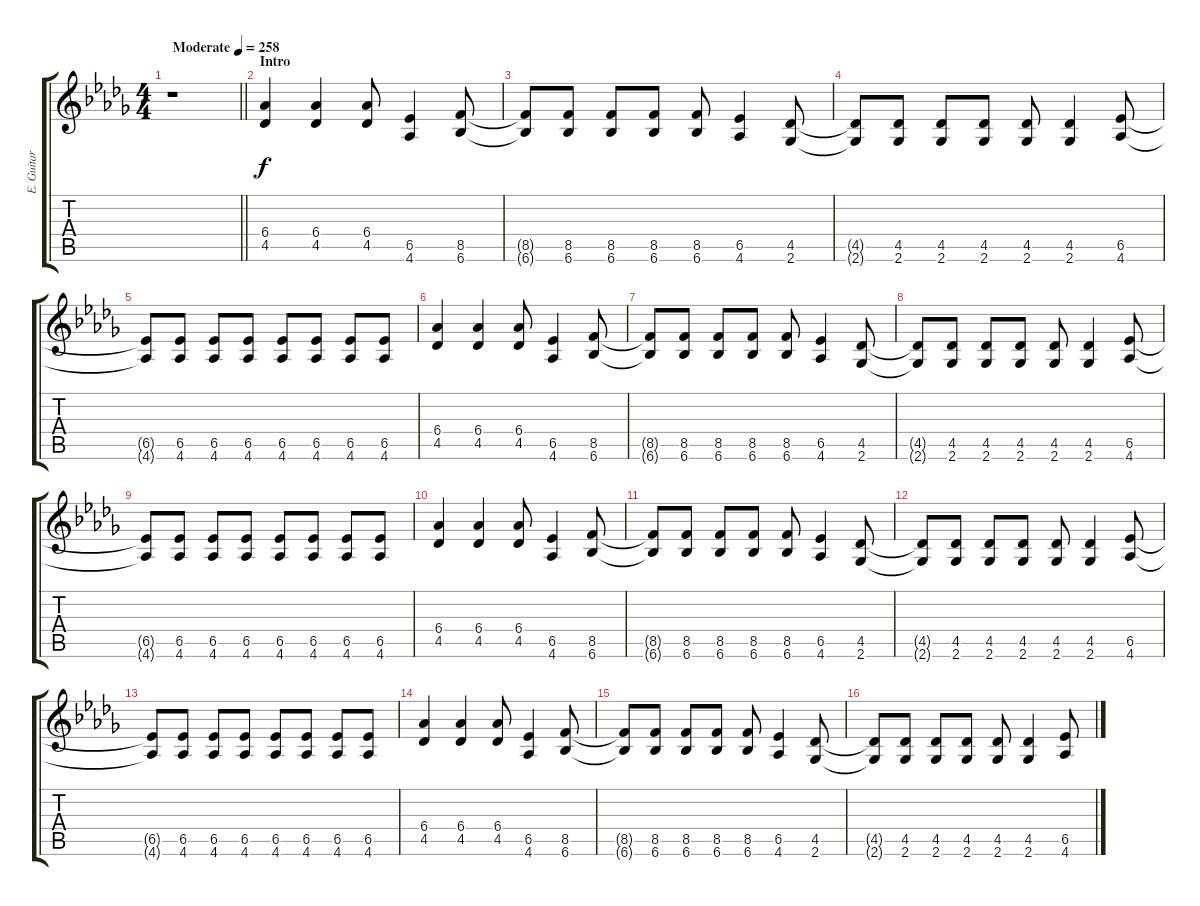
\track ("E. Guitar II" "E. Guitar ") {instrument overdrivenguitar}
\staff {score tabs}
\tuning (E4 B3 G3 D3 A2 E2) {hide}
\ts (4 4)
\tempo (258 "Moderate")
\clef g2
\barLineRight lightlight
\ks db
r.1{dy f instrument overdrivenguitar} |
\section ("" "Intro")
(6.4 4.5).4 (6.4 4.5).4 (6.4 4.5).8 (6.5 4.6).4 (8.5 6.6).8 |
(8.5{t} 6.6{t}).8 (8.5 6.6).8 (8.5 6.6).8 (8.5 6.6).8 (8.5 6.6).8 (6.5 4.6).4 (4.5 2.6).8 |
(4.5{t} 2.6{t}).8 (4.5 2.6).8 (4.5 2.6).8 (4.5 2.6).8 (4.5 2.6).8 (4.5 2.6).4 (6.5 4.6).8 |
(6.5{t} 4.6{t}).8 (6.5 4.6).8 (6.5 4.6).8 (6.5 4.6).8 (6.5 4.6).8 (6.5 4.6).8 (6.5 4.6).8 (6.5 4.6).8 |
(6.4 4.5).4 (6.4 4.5).4 (6.4 4.5).8 (6.5 4.6).4 (8.5 6.6).8 |
(8.5{t} 6.6{t}).8 (8.5 6.6).8 (8.5 6.6).8 (8.5 6.6).8 (8.5 6.6).8 (6.5 4.6).4 (4.5 2.6).8 |
(4.5{t} 2.6{t}).8 (4.5 2.6).8 (4.5 2.6).8 (4.5 2.6).8 (4.5 2.6).8 (4.5 2.6).4 (6.5 4.6).8 |
(6.5{t} 4.6{t}).8 (6.5 4.6).8 (6.5 4.6).8 (6.5 4.6).8 (6.5 4.6).8 (6.5 4.6).8 (6.5 4.6).8 (6.5 4.6).8 |
(6.4 4.5).4 (6.4 4.5).4 (6.4 4.5).8 (6.5 4.6).4 (8.5 6.6).8 |
(8.5{t} 6.6{t}).8 (8.5 6.6).8 (8.5 6.6).8 (8.5 6.6).8 (8.5 6.6).8 (6.5 4.6).4 (4.5 2.6).8 |
(4.5{t} 2.6{t}).8 (4.5 2.6).8 (4.5 2.6).8 (4.5 2.6).8 (4.5 2.6).8 (4.5 2.6).4 (6.5 4.6).8 |
(6.5{t} 4.6{t}).8 (6.5 4.6).8 (6.5 4.6).8 (6.5 4.6).8 (6.5 4.6).8 (6.5 4.6).8 (6.5 4.6).8 (6.5 4.6).8 |
(6.4 4.5).4 (6.4 4.5).4 (6.4 4.5).8 (6.5 4.6).4 (8.5 6.6).8 |
(8.5{t} 6.6{t}).8 (8.5 6.6).8 (8.5 6.6).8 (8.5 6.6).8 (8.5 6.6).8 (6.5 4.6).4 (4.5 2.6).8 |
(4.5{t} 2.6{t}).8 (4.5 2.6).8 (4.5 2.6).8 (4.5 2.6).8 (4.5 2.6).8 (4.5 2.6).4 (6.5 4.6).8
